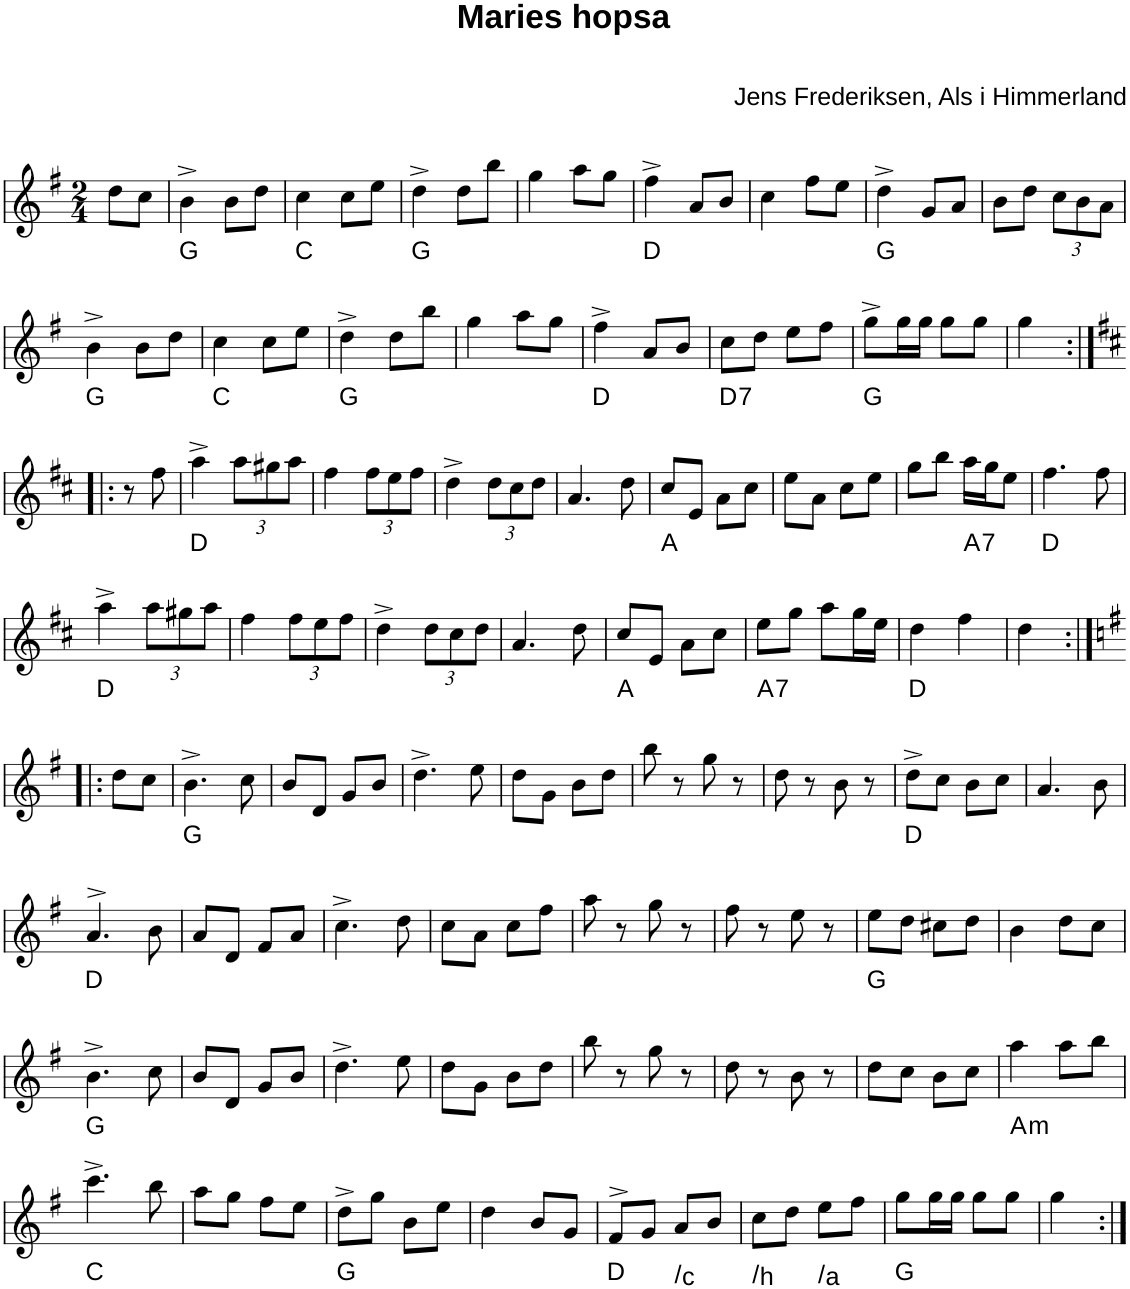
**kern	**harte
*part1	*part1
*staff1	*
*I"Klaver	*
*I'Klav.	*
*clefG2	*
*k[f#]	*
*M2/4	*
=	=
8dd\L	.
8cc\J	.
=1	=1
4b^\	G:maj
8b\L	.
8dd\J	.
=2	=2
4cc\	C:maj
8cc\L	.
8ee\J	.
=3	=3
4dd^\	G:maj
8dd\L	.
8bb\J	.
=4	=4
4gg\	.
8aa\L	.
8gg\J	.
=5	=5
4ff#^\	D:maj
8a/L	.
8b/J	.
=6	=6
4cc\	.
8ff#\L	.
8ee\J	.
=7	=7
4dd^\	G:maj
8g/L	.
8a/J	.
=8	=8
8b\L	.
8dd\J	.
*Xbrackettup	*
12cc\L	.
12b\	.
12a\J	.
!!LO:LB:g=z
=9	=9
4b^\	G:maj
8b\L	.
8dd\J	.
=10	=10
4cc\	C:maj
8cc\L	.
8ee\J	.
=11	=11
4dd^\	G:maj
8dd\L	.
8bb\J	.
=12	=12
4gg\	.
8aa\L	.
8gg\J	.
=13	=13
4ff#^\	D:maj
8a/L	.
8b/J	.
=14	=14
!	!LO:H:kt=7
8cc\L	D:7
8dd\J	.
8ee\L	.
8ff#\J	.
=15	=15
8gg^\L	G:maj
16gg\L	.
16gg\JJ	.
8gg\L	.
8gg\J	.
=16	=16
4gg\	.
!!LO:LB:g=z
=17:|!|:	=17:|!|:
*k[f#c#]	*
8r	.
8ff#\	.
=18	=18
4aa^\	D:maj
12aa\L	.
12gg#X\	.
12aa\J	.
=19	=19
4ff#\	.
12ff#\L	.
12ee\	.
12ff#\J	.
=20	=20
4dd^\	.
12dd\L	.
12cc#\	.
12dd\J	.
=21	=21
4.a/	.
8dd\	.
=22	=22
8cc#/L	A:maj
8e/J	.
8a\L	.
8cc#\J	.
=23	=23
8ee\L	.
8a\J	.
8cc#\L	.
8ee\J	.
=24	=24
8gg\L	.
8bb\J	.
!	!LO:H:kt=7
16aa\LL	A:7
16gg\J	.
8ee\J	.
=25	=25
4.ff#\	D:maj
8ff#\	.
!!LO:LB:g=z
=26	=26
4aa^\	D:maj
12aa\L	.
12gg#X\	.
12aa\J	.
=27	=27
4ff#\	.
12ff#\L	.
12ee\	.
12ff#\J	.
=28	=28
4dd^\	.
12dd\L	.
12cc#\	.
12dd\J	.
=29	=29
4.a/	.
8dd\	.
=30	=30
8cc#/L	A:maj
8e/J	.
8a\L	.
8cc#\J	.
=31	=31
!	!LO:H:kt=7
8ee\L	A:7
8gg\J	.
8aa\L	.
16gg\L	.
16ee\JJ	.
=32	=32
4dd\	D:maj
4ff#\	.
=33	=33
4dd\	.
!!LO:LB:g=z
=34:|!|:	=34:|!|:
*k[f#]	*
8dd\L	.
8cc\J	.
=35	=35
4.b^\	G:maj
8cc\	.
=36	=36
8b/L	.
8d/J	.
8g/L	.
8b/J	.
=37	=37
4.dd^\	.
8ee\	.
=38	=38
8dd\L	.
8g\J	.
8b\L	.
8dd\J	.
=39	=39
8bb\	.
8r	.
8gg\	.
8r	.
=40	=40
8dd\	.
8r	.
8b\	.
8r	.
=41	=41
8dd^\L	D:maj
8cc\J	.
8b\L	.
8cc\J	.
=42	=42
4.a/	.
8b\	.
!!LO:LB:g=z
=43	=43
4.a^>/	D:maj
8b\	.
=44	=44
8a/L	.
8d/J	.
8f#/L	.
8a/J	.
=45	=45
4.cc^\	.
8dd\	.
=46	=46
8cc\L	.
8a\J	.
8cc\L	.
8ff#\J	.
=47	=47
8aa\	.
8r	.
8gg\	.
8r	.
=48	=48
8ff#\	.
8r	.
8ee\	.
8r	.
=49	=49
8ee\L	G:maj
8dd\J	.
8cc#X\L	.
8dd\J	.
=50	=50
4b\	.
8dd\L	.
8cc\J	.
!!LO:LB:g=z
=51	=51
4.b^\	G:maj
8cc\	.
=52	=52
8b/L	.
8d/J	.
8g/L	.
8b/J	.
=53	=53
4.dd^\	.
8ee\	.
=54	=54
8dd\L	.
8g\J	.
8b\L	.
8dd\J	.
=55	=55
8bb\	.
8r	.
8gg\	.
8r	.
=56	=56
8dd\	.
8r	.
8b\	.
8r	.
=57	=57
8dd\L	.
8cc\J	.
8b\L	.
8cc\J	.
=58	=58
!	!LO:H:kt=m
4aa\	A:min
8aa\L	.
8bb\J	.
!!LO:LB:g=z
=59	=59
4.ccc^\	C:maj
8bb\	.
=60	=60
8aa\L	.
8gg\J	.
8ff#\L	.
8ee\J	.
=61	=61
8dd^\L	G:maj
8gg\J	.
8b\L	.
8ee\J	.
=62	=62
4dd\	.
8b/L	.
8g/J	.
=63	=63
8f#^>/L	D:maj
8g/J	.
!	!LO:H:kt=N.C.
8a/L	N
8b/J	.
=64	=64
!	!LO:H:kt=N.C.
8cc\L	N
8dd\J	.
!	!LO:H:kt=N.C.
8ee\L	N
8ff#\J	.
=65	=65
8gg\L	G:maj
16gg\L	.
16gg\JJ	.
8gg\L	.
8gg\J	.
=66	=66
4gg\	.
=:|!	=:|!
*-	*-
